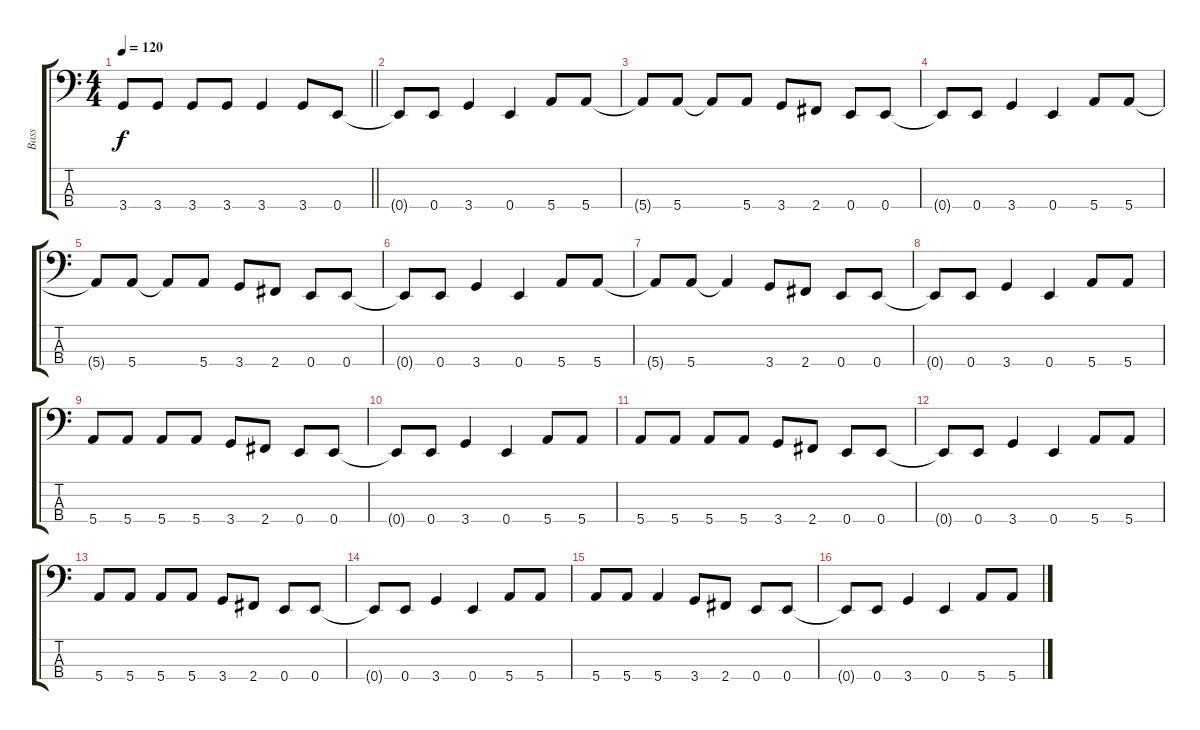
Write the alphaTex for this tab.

\track ("Bass" "Bass") {instrument electricbassfinger}
\staff {score tabs}
\tuning (G2 D2 A1 E1) {hide}
\ts (4 4)
\tempo 120
\clef f4
\barLineRight lightlight
\ks c
3.4.8{dy f} 3.4.8 3.4.8 3.4.8 3.4.4 3.4.8 0.4.8 |
0.4{t}.8 0.4.8 3.4.4 0.4.4 5.4.8 5.4.8 |
5.4{t}.8 5.4.8 5.4{t}.8 5.4.8 3.4.8 2.4.8 0.4.8 0.4.8 |
0.4{t}.8 0.4.8 3.4.4 0.4.4 5.4.8 5.4.8 |
5.4{t}.8 5.4.8 5.4{t}.8 5.4.8 3.4.8 2.4.8 0.4.8 0.4.8 |
0.4{t}.8 0.4.8 3.4.4 0.4.4 5.4.8 5.4.8 |
5.4{t}.8 5.4.8 5.4{t}.4 3.4.8 2.4.8 0.4.8 0.4.8 |
0.4{t}.8 0.4.8 3.4.4 0.4.4 5.4.8 5.4.8 |
5.4.8 5.4.8 5.4.8 5.4.8 3.4.8 2.4.8 0.4.8 0.4.8 |
0.4{t}.8 0.4.8 3.4.4 0.4.4 5.4.8 5.4.8 |
5.4.8 5.4.8 5.4.8 5.4.8 3.4.8 2.4.8 0.4.8 0.4.8 |
0.4{t}.8 0.4.8 3.4.4 0.4.4 5.4.8 5.4.8 |
5.4.8 5.4.8 5.4.8 5.4.8 3.4.8 2.4.8 0.4.8 0.4.8 |
0.4{t}.8 0.4.8 3.4.4 0.4.4 5.4.8 5.4.8 |
5.4.8 5.4.8 5.4.4 3.4.8 2.4.8 0.4.8 0.4.8 |
0.4{t}.8 0.4.8 3.4.4 0.4.4 5.4.8 5.4.8
